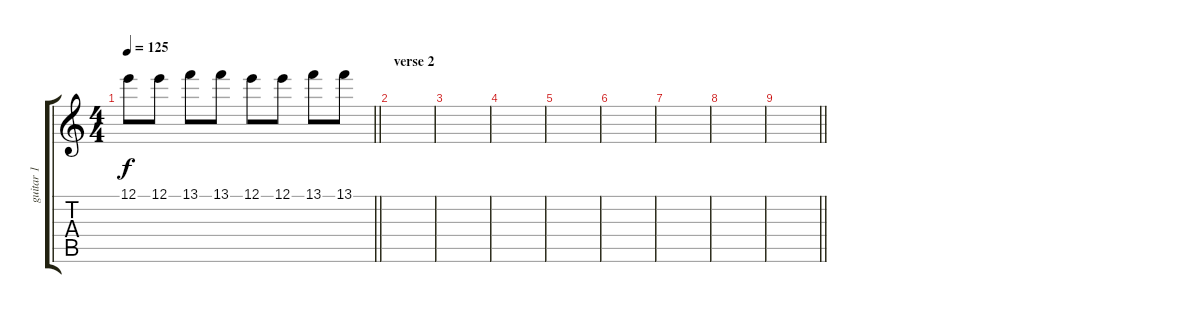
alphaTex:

\track ("guitar 1" "guitar 1") {instrument electricguitarjazz}
\staff {score tabs}
\tuning (E4 B3 G3 D3 A2 E2) {hide}
\ts (4 4)
\tempo 125
\clef g2
\barLineRight lightlight
\ks c
12.1.8{dy f} 12.1.8 13.1.8 13.1.8 12.1.8 12.1.8 13.1.8 13.1.8 |
\section ("" "verse 2")
|
|
|
|
|
|
|
\barLineRight lightlight
